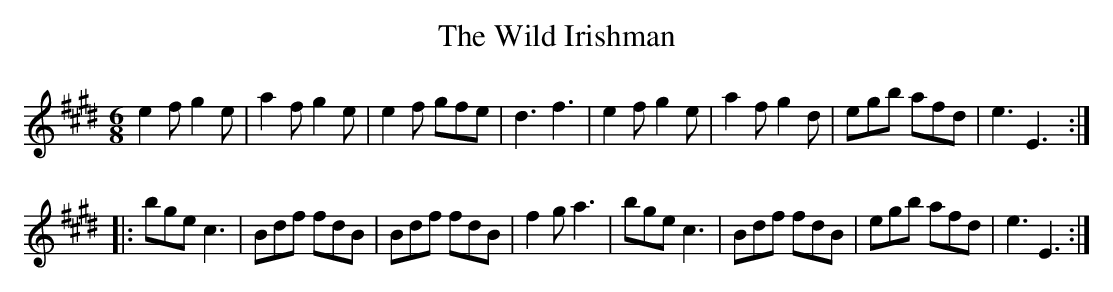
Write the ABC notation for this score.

X:1
T:Wild Irishman, The
M:6/8
L:1/8
K:E
e2f g2e | a2f g2e | e2f gfe | d3 f3 | e2f g2e | a2f g2d | egb afd | e3 E3 :|
|: bge c3 | Bdf fdB | Bdf fdB | f2g a3 | bge c3 | Bdf fdB | egb afd | e3 E3 :|
